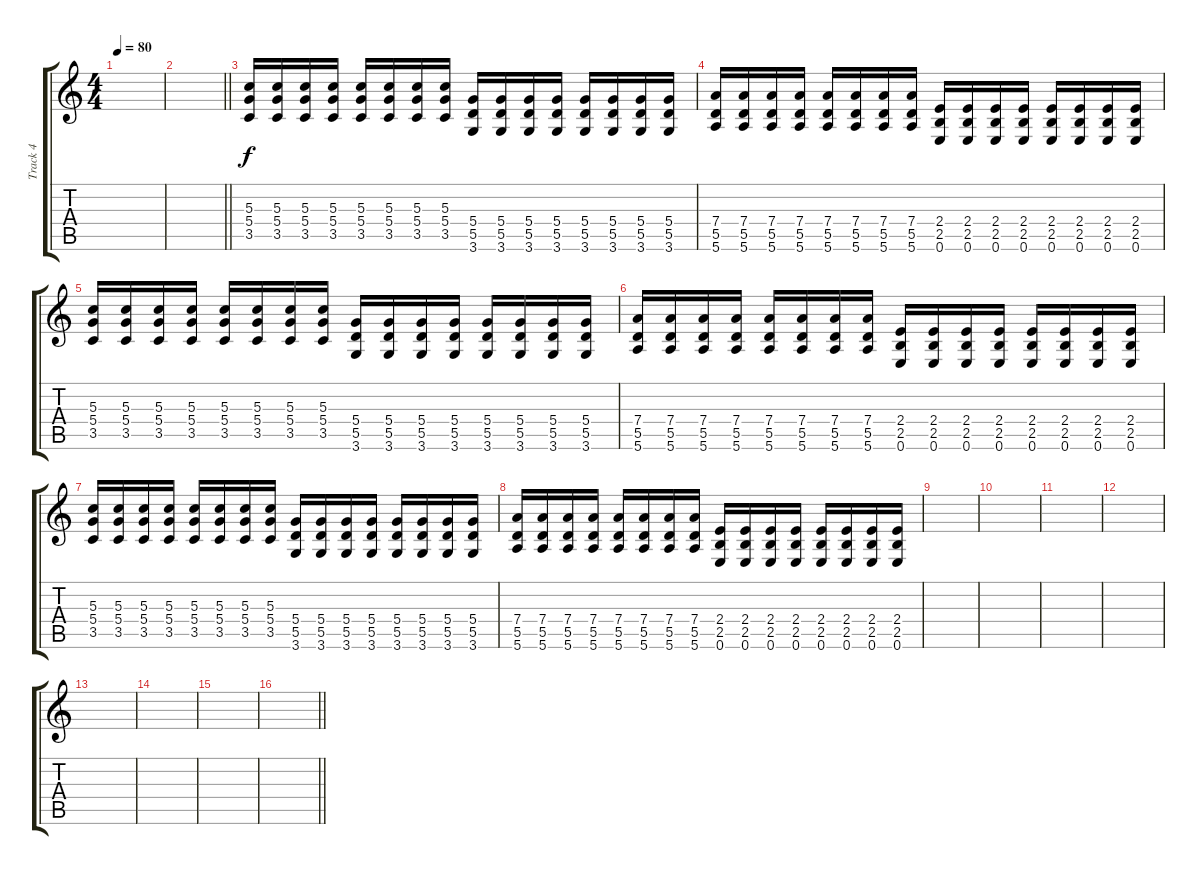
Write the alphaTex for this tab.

\track ("Track 4" "Track 4") {instrument distortionguitar}
\staff {score tabs}
\tuning (E4 B3 G3 D3 A2 E2) {hide}
\ts (4 4)
\tempo 80
\clef g2
\ks c
|
\barLineRight lightlight
|
(5.3 5.4 3.5).16 (5.3 5.4 3.5).16 (5.3 5.4 3.5).16 (5.3 5.4 3.5).16 (5.3 5.4 3.5).16 (5.3 5.4 3.5).16 (5.3 5.4 3.5).16 (5.3 5.4 3.5).16 (5.4 5.5 3.6).16 (5.4 5.5 3.6).16 (5.4 5.5 3.6).16 (5.4 5.5 3.6).16 (5.4 5.5 3.6).16 (5.4 5.5 3.6).16 (5.4 5.5 3.6).16 (5.4 5.5 3.6).16 |
(7.4 5.5 5.6).16 (7.4 5.5 5.6).16 (7.4 5.5 5.6).16 (7.4 5.5 5.6).16 (7.4 5.5 5.6).16 (7.4 5.5 5.6).16 (7.4 5.5 5.6).16 (7.4 5.5 5.6).16 (2.4 2.5 0.6).16 (2.4 2.5 0.6).16 (2.4 2.5 0.6).16 (2.4 2.5 0.6).16 (2.4 2.5 0.6).16 (2.4 2.5 0.6).16 (2.4 2.5 0.6).16 (2.4 2.5 0.6).16 |
(5.3 5.4 3.5).16 (5.3 5.4 3.5).16 (5.3 5.4 3.5).16 (5.3 5.4 3.5).16 (5.3 5.4 3.5).16 (5.3 5.4 3.5).16 (5.3 5.4 3.5).16 (5.3 5.4 3.5).16 (5.4 5.5 3.6).16 (5.4 5.5 3.6).16 (5.4 5.5 3.6).16 (5.4 5.5 3.6).16 (5.4 5.5 3.6).16 (5.4 5.5 3.6).16 (5.4 5.5 3.6).16 (5.4 5.5 3.6).16 |
(7.4 5.5 5.6).16 (7.4 5.5 5.6).16 (7.4 5.5 5.6).16 (7.4 5.5 5.6).16 (7.4 5.5 5.6).16 (7.4 5.5 5.6).16 (7.4 5.5 5.6).16 (7.4 5.5 5.6).16 (2.4 2.5 0.6).16 (2.4 2.5 0.6).16 (2.4 2.5 0.6).16 (2.4 2.5 0.6).16 (2.4 2.5 0.6).16 (2.4 2.5 0.6).16 (2.4 2.5 0.6).16 (2.4 2.5 0.6).16 |
(5.3 5.4 3.5).16 (5.3 5.4 3.5).16 (5.3 5.4 3.5).16 (5.3 5.4 3.5).16 (5.3 5.4 3.5).16 (5.3 5.4 3.5).16 (5.3 5.4 3.5).16 (5.3 5.4 3.5).16 (5.4 5.5 3.6).16 (5.4 5.5 3.6).16 (5.4 5.5 3.6).16 (5.4 5.5 3.6).16 (5.4 5.5 3.6).16 (5.4 5.5 3.6).16 (5.4 5.5 3.6).16 (5.4 5.5 3.6).16 |
(7.4 5.5 5.6).16 (7.4 5.5 5.6).16 (7.4 5.5 5.6).16 (7.4 5.5 5.6).16 (7.4 5.5 5.6).16 (7.4 5.5 5.6).16 (7.4 5.5 5.6).16 (7.4 5.5 5.6).16 (2.4 2.5 0.6).16 (2.4 2.5 0.6).16 (2.4 2.5 0.6).16 (2.4 2.5 0.6).16 (2.4 2.5 0.6).16 (2.4 2.5 0.6).16 (2.4 2.5 0.6).16 (2.4 2.5 0.6).16 |
|
|
|
|
|
|
|
\barLineRight lightlight
